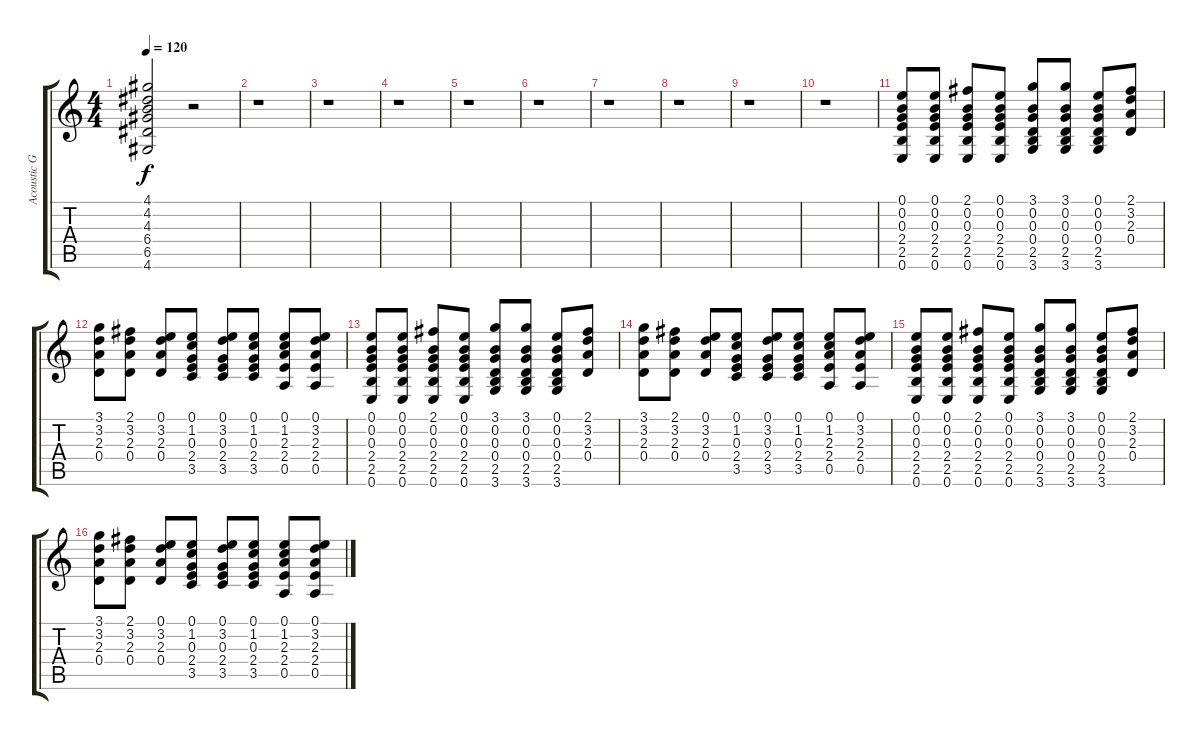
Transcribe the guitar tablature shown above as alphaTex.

\track ("Acoustic Guitar" "Acoustic G") {instrument acousticguitarnylon}
\staff {score tabs}
\tuning (E4 B3 G3 D3 A2 E2) {hide}
\ts (4 4)
\tempo 120
\clef g2
\ks c
(4.1{t} 4.2{t} 4.3{t} 6.4{t} 6.5{t} 4.6{t}).2{dy f} r.2 |
r.1 |
r.1 |
r.1 |
r.1 |
r.1 |
r.1 |
r.1 |
r.1 |
r.1 |
(0.1 0.2 0.3 2.4 2.5 0.6).8 (0.1 0.2 0.3 2.4 2.5 0.6).8 (2.1 0.2 0.3 2.4 2.5 0.6).8 (0.1 0.2 0.3 2.4 2.5 0.6).8 (3.1 0.2 0.3 0.4 2.5 3.6).8 (3.1 0.2 0.3 0.4 2.5 3.6).8 (0.1 0.2 0.3 0.4 2.5 3.6).8 (2.1 3.2 2.3 0.4).8 |
(3.1 3.2 2.3 0.4).8 (2.1 3.2 2.3 0.4).8 (0.1 3.2 2.3 0.4).8 (0.1 1.2 0.3 2.4 3.5).8 (0.1 3.2 0.3 2.4 3.5).8 (0.1 1.2 0.3 2.4 3.5).8 (0.1 1.2 2.3 2.4 0.5).8 (0.1 3.2 2.3 2.4 0.5).8 |
(0.1 0.2 0.3 2.4 2.5 0.6).8 (0.1 0.2 0.3 2.4 2.5 0.6).8 (2.1 0.2 0.3 2.4 2.5 0.6).8 (0.1 0.2 0.3 2.4 2.5 0.6).8 (3.1 0.2 0.3 0.4 2.5 3.6).8 (3.1 0.2 0.3 0.4 2.5 3.6).8 (0.1 0.2 0.3 0.4 2.5 3.6).8 (2.1 3.2 2.3 0.4).8 |
(3.1 3.2 2.3 0.4).8 (2.1 3.2 2.3 0.4).8 (0.1 3.2 2.3 0.4).8 (0.1 1.2 0.3 2.4 3.5).8 (0.1 3.2 0.3 2.4 3.5).8 (0.1 1.2 0.3 2.4 3.5).8 (0.1 1.2 2.3 2.4 0.5).8 (0.1 3.2 2.3 2.4 0.5).8 |
(0.1 0.2 0.3 2.4 2.5 0.6).8 (0.1 0.2 0.3 2.4 2.5 0.6).8 (2.1 0.2 0.3 2.4 2.5 0.6).8 (0.1 0.2 0.3 2.4 2.5 0.6).8 (3.1 0.2 0.3 0.4 2.5 3.6).8 (3.1 0.2 0.3 0.4 2.5 3.6).8 (0.1 0.2 0.3 0.4 2.5 3.6).8 (2.1 3.2 2.3 0.4).8 |
(3.1 3.2 2.3 0.4).8 (2.1 3.2 2.3 0.4).8 (0.1 3.2 2.3 0.4).8 (0.1 1.2 0.3 2.4 3.5).8 (0.1 3.2 0.3 2.4 3.5).8 (0.1 1.2 0.3 2.4 3.5).8 (0.1 1.2 2.3 2.4 0.5).8 (0.1 3.2 2.3 2.4 0.5).8
